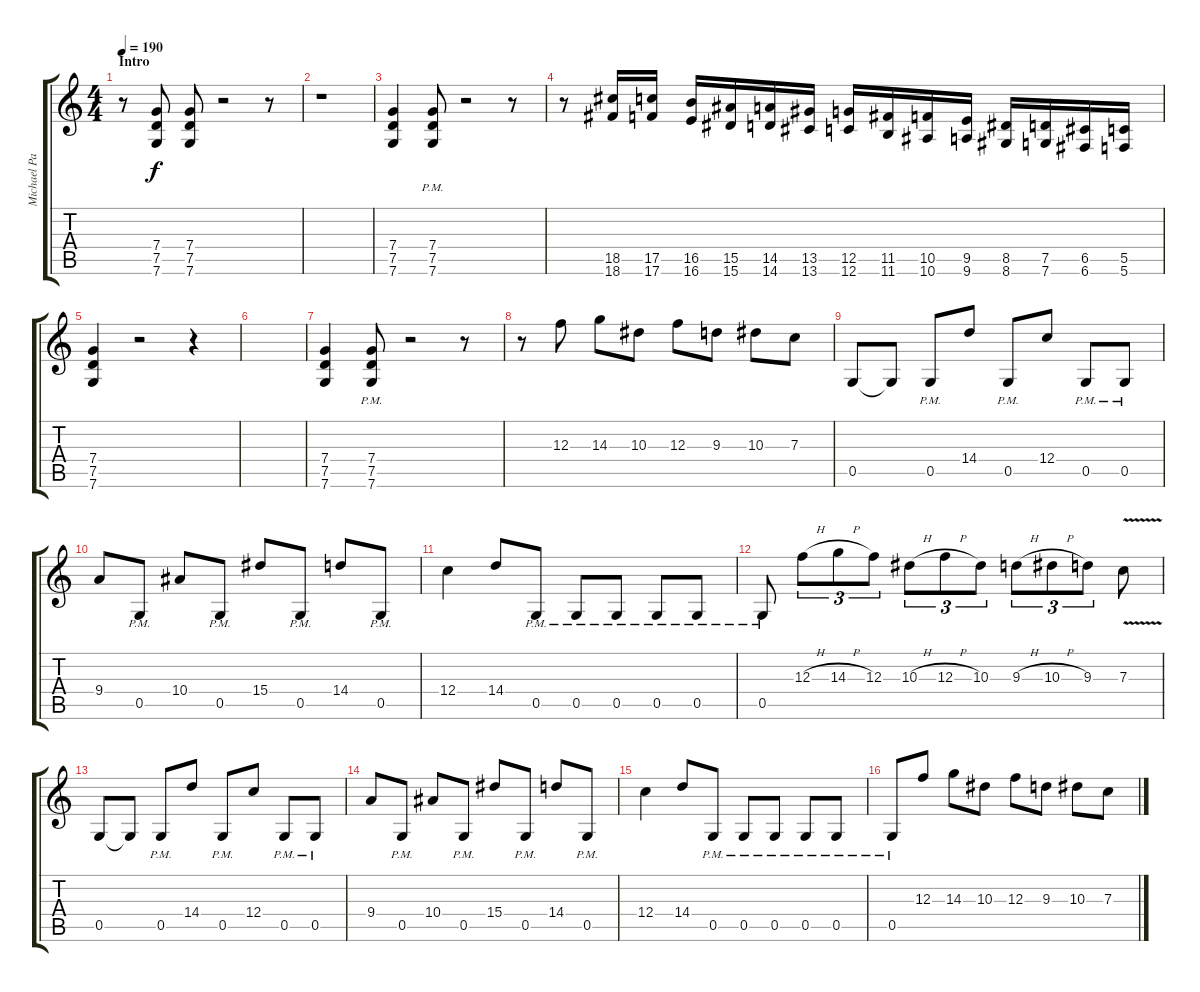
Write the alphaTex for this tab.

\track ("Michael Padget" "Michael Pa") {instrument distortionguitar}
\staff {score tabs}
\tuning (D4 A3 F3 C3 G2 C2) {hide}
\ts (4 4)
\section ("" "Intro")
\tempo 190
\clef g2
\ks c
r.8{dy f instrument distortionguitar} (7.4 7.5 7.6).8 (7.4 7.5 7.6).8 r.2 r.8 |
r.1 |
(7.4 7.5 7.6).4 (7.4{pm} 7.5{pm} 7.6{pm}).8 r.2 r.8 |
r.8{instrument guitarfretnoise} (18.5 18.6).16 (17.5 17.6).16 (16.5 16.6).16 (15.5 15.6).16 (14.5 14.6).16 (13.5 13.6).16 (12.5 12.6).16 (11.5 11.6).16 (10.5 10.6).16 (9.5 9.6).16 (8.5 8.6).16 (7.5 7.6).16 (6.5 6.6).16 (5.5 5.6).16 |
(7.4 7.5 7.6).4{instrument distortionguitar} r.2 r.4 |
|
(7.4 7.5 7.6).4 (7.4{pm} 7.5{pm} 7.6{pm}).8 r.2 r.8 |
r.8 12.3.8 14.3.8 10.3.8 12.3.8 9.3.8 10.3.8 7.3.8 |
0.5.8 0.5{t}.8 0.5{pm}.8 14.4.8 0.5{pm}.8 12.4.8 0.5{pm}.8 0.5{pm}.8 |
9.4.8 0.5{pm}.8 10.4.8 0.5{pm}.8 15.4.8 0.5{pm}.8 14.4.8 0.5{pm}.8 |
12.4.4 14.4.8 0.5{pm}.8 0.5{pm}.8 0.5{pm}.8 0.5{pm}.8 0.5{pm}.8 |
0.5{pm}.8 12.3{h}.8{tu (3 2)} 14.3{h}.8{tu (3 2)} 12.3.8{tu (3 2)} 10.3{h}.8{tu (3 2)} 12.3{h}.8{tu (3 2)} 10.3.8{tu (3 2)} 9.3{h}.8{tu (3 2)} 10.3{h}.8{tu (3 2)} 9.3.8{tu (3 2)} 7.3{v}.8 |
0.5.8 0.5{t}.8 0.5{pm}.8 14.4.8 0.5{pm}.8 12.4.8 0.5{pm}.8 0.5{pm}.8 |
9.4.8 0.5{pm}.8 10.4.8 0.5{pm}.8 15.4.8 0.5{pm}.8 14.4.8 0.5{pm}.8 |
12.4.4 14.4.8 0.5{pm}.8 0.5{pm}.8 0.5{pm}.8 0.5{pm}.8 0.5{pm}.8 |
0.5{pm}.8 12.3.8 14.3.8 10.3.8 12.3.8 9.3.8 10.3.8 7.3.8
